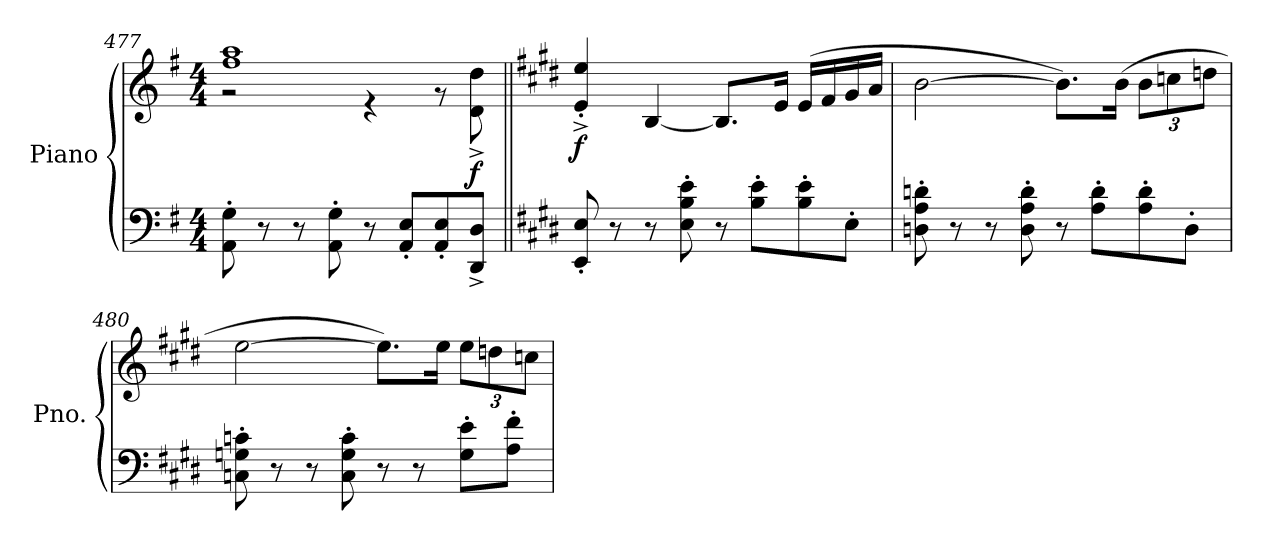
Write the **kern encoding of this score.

**kern	**kern	**dynam
*part1	*part1	*part1
*staff2	*staff1	*staff1/2
*I"Piano	*	*
*I'Pno.	*	*
*clefF4	*clefG2	*
*k[f#]	*k[f#]	*
*M4/4	*M4/4	*
=477	=477	=477
*	*^	*
8AA\' 8G\'	1ff# 1aa	2r	.
8r	.	.	.
8r	.	.	.
8AA\' 8G\'	.	.	.
8r	.	4r	.
8AA/' 8E/'L	.	.	.
8AA/' 8E/'	.	8r	.
!	!	!	!LO:DY:b
8DD/^ 8D/^J	.	8d\^ 8dd\^	f
*	*v	*v	*
!!LO:LB:g=z
=478||	=478||	=478||
*k[f#c#g#d#]	*k[f#c#g#d#]	*
*	*^	*
!	!LO:TX:a:t=maetoso	!	!
!	!	!	!LO:DY:b
*	*v	*v	*
8EE/' 8E/'	4e/'^ 4ee/'^	f
8r	.	.
8r	[4B/	.
8E\' 8B\' 8e\'	.	.
8r	8.B/L]	.
8B\' 8e\'L	.	.
.	16e/Jk	.
8B\' 8e\'	(16e/LL	.
.	16f#/	.
8E'\J	16g#/	.
.	16a/JJ	.
=479	=479	=479
8Dn\' 8A\' 8dn\'	[2b\	.
8r	.	.
8r	.	.
8D\' 8A\' 8d\'	.	.
8r	8.b\L])	.
8A\' 8d\'L	.	.
.	(16b\Jk	.
*	*Xbrackettup	*
8A\' 8d\'	12b\L	.
.	12ccn\	.
8D'\J	.	.
.	12ddn\J	.
=480	=480	=480
8Cn\' 8Gn\' 8cn\'	[2ee\	.
8r	.	.
8r	.	.
8C\' 8G\' 8c\'	.	.
8r	8.ee\L])	.
8r	.	.
.	16ee\Jk	.
8G\' 8e\'L	12ee\L	.
.	12ddn\	.
8A\' 8f#\'J	.	.
.	12ccn\J	.
=	=	=
*-	*-	*-
